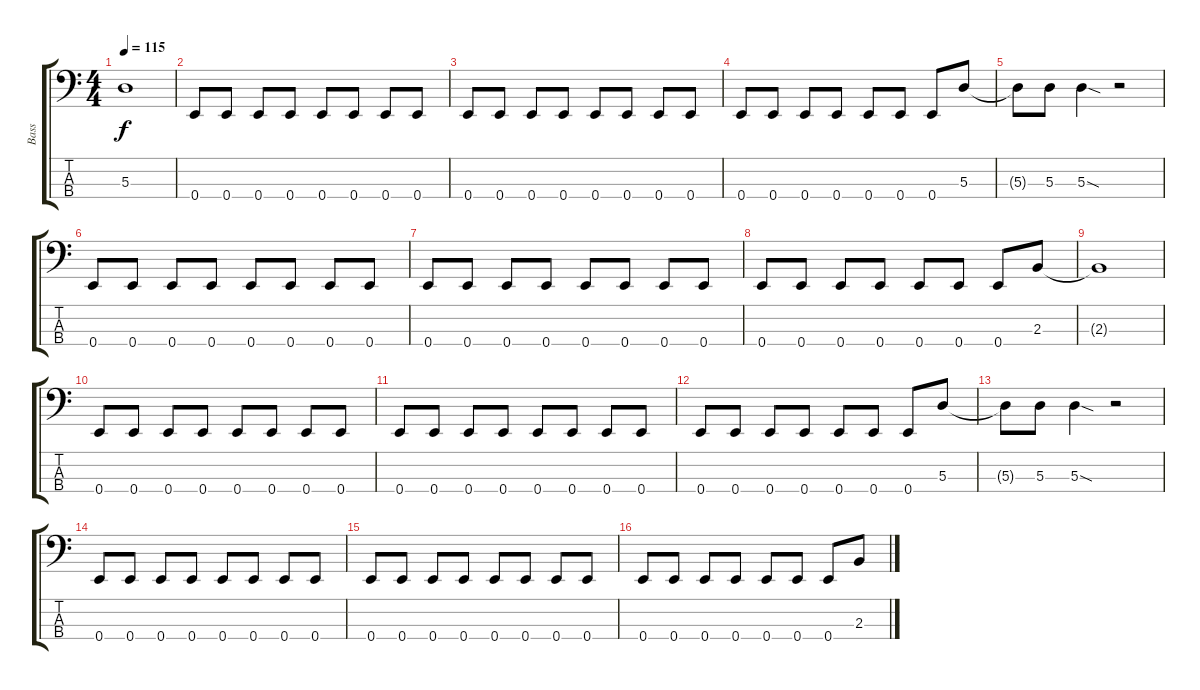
\track ("Bass" "Bass") {instrument electricbassfinger}
\staff {score tabs}
\tuning (G2 D2 A1 E1) {hide}
\ts (4 4)
\tempo 115
\clef f4
\ks c
5.3.1{dy f} |
0.4.8 0.4.8 0.4.8 0.4.8 0.4.8 0.4.8 0.4.8 0.4.8 |
0.4.8 0.4.8 0.4.8 0.4.8 0.4.8 0.4.8 0.4.8 0.4.8 |
0.4.8 0.4.8 0.4.8 0.4.8 0.4.8 0.4.8 0.4.8 5.3.8 |
5.3{t}.8 5.3.8 5.3{sod}.4 r.2 |
0.4.8 0.4.8 0.4.8 0.4.8 0.4.8 0.4.8 0.4.8 0.4.8 |
0.4.8 0.4.8 0.4.8 0.4.8 0.4.8 0.4.8 0.4.8 0.4.8 |
0.4.8 0.4.8 0.4.8 0.4.8 0.4.8 0.4.8 0.4.8 2.3.8 |
2.3{t}.1 |
0.4.8 0.4.8 0.4.8 0.4.8 0.4.8 0.4.8 0.4.8 0.4.8 |
0.4.8 0.4.8 0.4.8 0.4.8 0.4.8 0.4.8 0.4.8 0.4.8 |
0.4.8 0.4.8 0.4.8 0.4.8 0.4.8 0.4.8 0.4.8 5.3.8 |
5.3{t}.8 5.3.8 5.3{sod}.4 r.2 |
0.4.8 0.4.8 0.4.8 0.4.8 0.4.8 0.4.8 0.4.8 0.4.8 |
0.4.8 0.4.8 0.4.8 0.4.8 0.4.8 0.4.8 0.4.8 0.4.8 |
0.4.8 0.4.8 0.4.8 0.4.8 0.4.8 0.4.8 0.4.8 2.3.8
